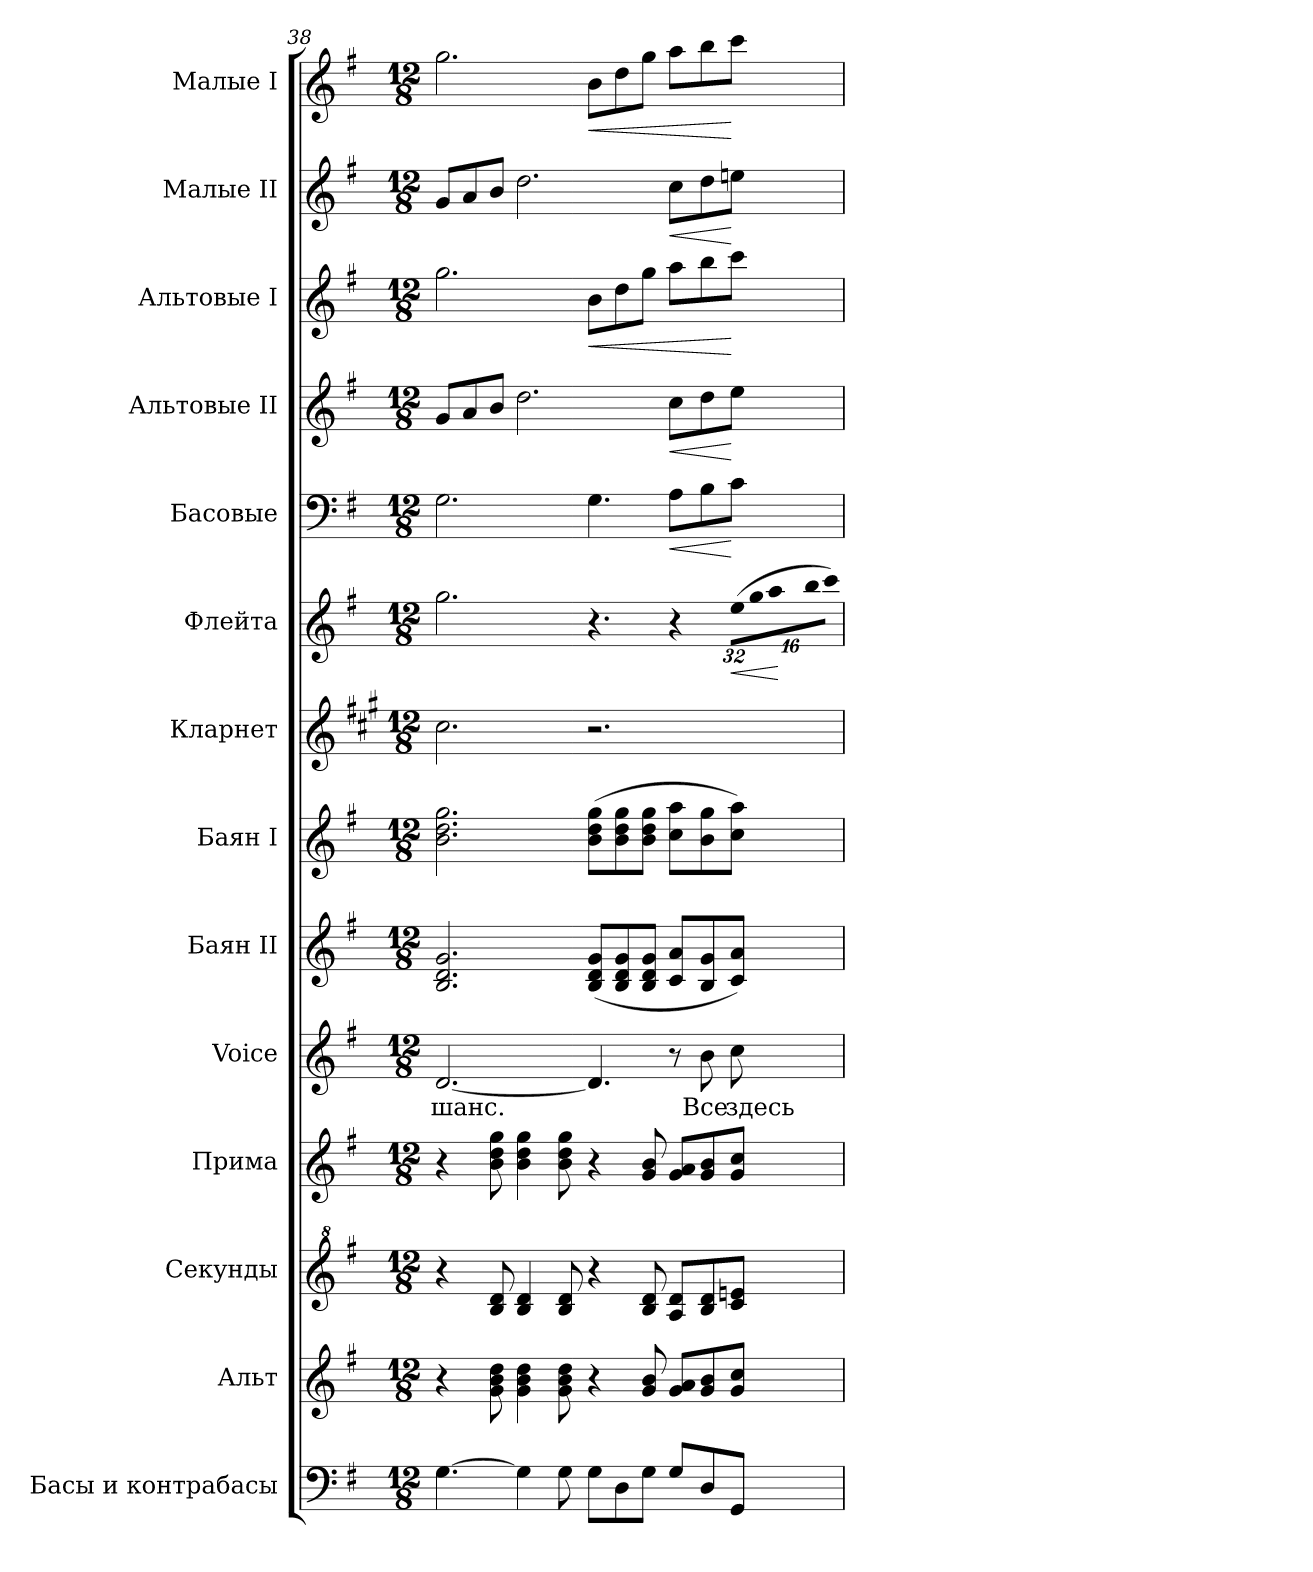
**kern	**kern	**kern	**kern	**kern	**text	**kern	**kern	**kern	**kern	**dynam	**kern	**dynam	**kern	**dynam	**kern	**dynam	**kern	**dynam	**kern	**dynam
*part14	*part13	*part12	*part11	*part10	*part10	*part9	*part8	*part7	*part6	*part6	*part5	*part5	*part4	*part4	*part3	*part3	*part2	*part2	*part1	*part1
*staff14	*staff13	*staff12	*staff11	*staff10	*staff10	*staff9	*staff8	*staff7	*staff6	*staff6	*staff5	*staff5	*staff4	*staff4	*staff3	*staff3	*staff2	*staff2	*staff1	*staff1
*I"Басы и контрабасы	*I"Альт	*I"Секунды	*I"Прима	*I"Voice	*	*I"Баян II	*I"Баян I	*I"Кларнет	*I"Флейта	*	*I"Басовые	*	*I"Альтовые II	*	*I"Альтовые I	*	*I"Малые II	*	*I"Малые I	*
*	*	*	*	*I'Voice	*	*	*	*	*	*	*	*	*	*	*	*	*	*	*	*
*clefF4	*clefG2	*clefG^2	*clefG2	*clefG2	*	*clefG2	*clefG2	*clefG2	*clefG2	*	*clefF4	*	*clefG2	*	*clefG2	*	*clefG2	*	*clefG2	*
*ITrd7c12	*ITrd7c12	*ITrd7c12	*ITrd7c12	*	*	*	*	*ITrd1c2	*	*	*	*	*	*	*	*	*	*	*	*
*k[f#]	*k[f#]	*k[f#]	*k[f#]	*k[f#]	*	*k[f#]	*k[f#]	*k[f#]	*k[f#]	*	*k[f#]	*	*k[f#]	*	*k[f#]	*	*k[f#]	*	*k[f#]	*
*G:	*G:	*G:	*G:	*G:	*	*G:	*G:	*G:	*G:	*	*G:	*	*G:	*	*G:	*	*G:	*	*G:	*
*M12/8	*M12/8	*M12/8	*M12/8	*M12/8	*	*M12/8	*M12/8	*M12/8	*M12/8	*	*M12/8	*	*M12/8	*	*M12/8	*	*M12/8	*	*M12/8	*
=38	=38	=38	=38	=38	=38	=38	=38	=38	=38	=38	=38	=38	=38	=38	=38	=38	=38	=38	=38	=38
!	!	!	!	!	!LO:LY:b:color=#000000	!	!	!	!	!	!	!	!	!	!	!	!	!	!	!
[>4.GGi\	4r	4r	4r	[<2.di/	шанс.	2.Bi/ 2.di 2.gi	2.bi\ 2.ddi 2.ggi	2.bi\	2.ggi\	.	2.Gi\	.	8gi/L	.	2.ggi\	.	8gi/L	.	2.ggi\	.
.	.	.	.	.	.	.	.	.	.	.	.	.	8ai/	.	.	.	8ai/	.	.	.
.	8Gi\ 8Bi 8di	8Bi/ 8di	8Bi\ 8di 8gi	.	.	.	.	.	.	.	.	.	8bi/J	.	.	.	8bi/J	.	.	.
4GGi\]	4Gi\ 4Bi 4di	4Bi/ 4di	4Bi\ 4di 4gi	.	.	.	.	.	.	.	.	.	2.ddi\	.	.	.	2.ddi\	.	.	.
8GGi\	8Gi\ 8Bi 8di	8Bi/ 8di	8Bi\ 8di 8gi	.	.	.	.	.	.	.	.	.	.	.	.	.	.	.	.	.
!	!	!	!	!	!	!	!	!	!	!	!	!	!	!	!	!LO:HP:b	!	!	!	!LO:HP:b
8GGi\L	4r	4r	4r	4.di/]	.	(8Bi/ 8di 8giL	(8bi\ 8ddi 8ggiL	2.r	4.r	.	4.Gi\	.	.	.	8bi\L	<	.	.	8bi\L	<
8DDi\	.	.	.	.	.	8Bi/ 8di 8gi	8bi\ 8ddi 8ggi	.	.	.	.	.	.	.	8ddi\	.	.	.	8ddi\	.
8GGi\J	8Gi/ 8Bi	8Bi/ 8di	8Gi/ 8Bi	.	.	8Bi/ 8di 8giJ	8bi\ 8ddi 8ggiJ	.	.	.	.	.	.	.	8ggi\J	.	.	.	8ggi\J	.
!	!	!	!	!	!	!	!	!	!	!	!	!LO:HP:b	!	!LO:HP:b	!	!	!	!LO:HP:b	!	!
8GGi/L	8Gi/ 8AiL	8Ai/ 8diL	8Gi/ 8AiL	8r	.	8ci/ 8aiL	8cci\ 8aaiL	.	4r	.	8Ai\L	<	8cci\L	<	8aai\L	.	8cci\L	<	8aai\L	.
!	!	!	!	!	!LO:LY:b:color=#000000	!	!	!	!	!	!	!	!	!	!	!	!	!	!	!
8DDi/	8Gi/ 8Bi	8Bi/ 8di	8Gi/ 8Bi	8bi\	Все	8Bi/ 8gi	8bi\ 8ggi	.	.	.	8Bi\	.	8ddi\	.	8bbi\	.	8ddi\	.	8bbi\	.
!	!	!	!	!	!LO:LY:b:color=#000000	!	!	!	!	!	!	!	!	!	!	!	!	!	!	!
*	*	*	*	*	*	*	*	*	*Xbrackettup	*	*	*	*	*	*	*	*	*	*	*
!	!	!	!	!	!	!	!	!	!LO:N:vis=32	!LO:HP:b	!	!	!	!	!	!	!	!	!	!
8GGGi/J	8Gi/ 8ciJ	8ci/ 8eniJ	8Gi/ 8ciJ	8cci\	здесь	8ci/ 8aiJ)	8cci\ 8aaiJ)	.	(1024%25eei\LLL	<	8ci\J	[	8eei\J	[	8ccci\J	[	8eeni\J	[	8ccci\J	[
!	!	!	!	!	!	!	!	!	!LO:N:vis=32	!	!	!	!	!	!	!	!	!	!	!
.	.	.	.	.	.	.	.	.	512%13ggi\	.	.	.	.	.	.	.	.	.	.	.
!	!	!	!	!	!	!	!	!	!LO:N:vis=32	!	!	!	!	!	!	!	!	!	!	!
.	.	.	.	.	.	.	.	.	1024%25aai\	.	.	.	.	.	.	.	.	.	.	.
!	!	!	!	!	!	!	!	!	!LO:N:vis=32	!	!	!	!	!	!	!	!	!	!	!
.	.	.	.	.	.	.	.	.	512%13bbi\	.	.	.	.	.	.	.	.	.	.	.
!	!	!	!	!	!	!	!	!	!LO:N:vis=32	!	!	!	!	!	!	!	!	!	!	!
.	.	.	.	.	.	.	.	.	512%13ccci\JJJ)	[	.	.	.	.	.	.	.	.	.	.
=	=	=	=	=	=	=	=	=	=	=	=	=	=	=	=	=	=	=	=	=
*-	*-	*-	*-	*-	*-	*-	*-	*-	*-	*-	*-	*-	*-	*-	*-	*-	*-	*-	*-	*-
